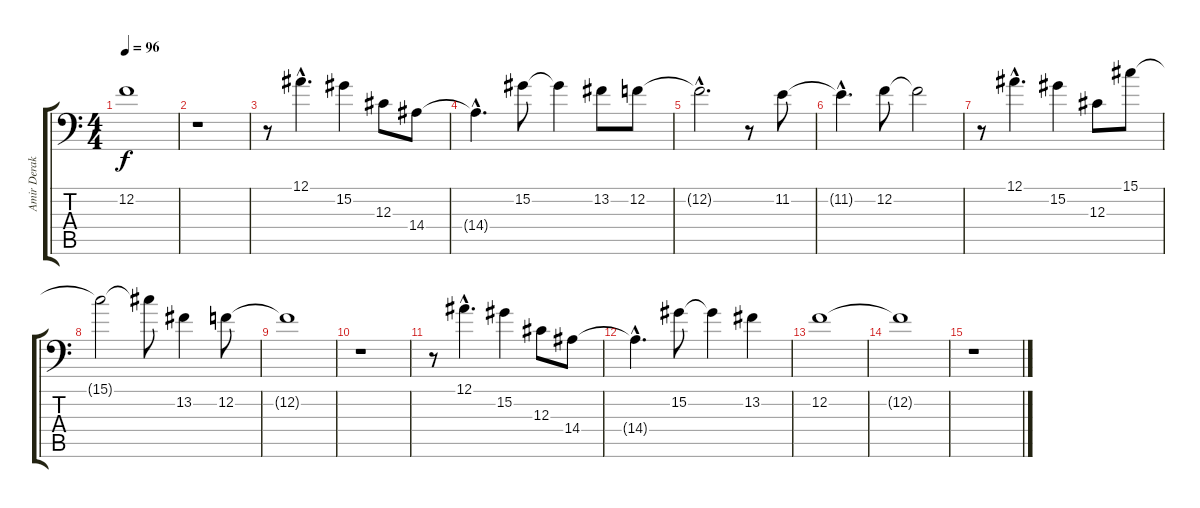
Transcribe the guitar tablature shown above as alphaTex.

\track ("Amir Derakh (Synth) 3" "Amir Derak") {instrument lead1square}
\staff {score tabs}
\tuning (Bb3 F3 Db3 Ab2 Eb2 Bb1) {hide}
\ts (4 4)
\tempo 96
\clef f4
\ks c
12.2{t}.1{dy f} |
r.1 |
r.8 12.1{hac}.4{d} 15.2.4 12.3.8 14.4.8 |
14.4{hac t}.4{d} 15.2.8 15.2{t}.4 13.2.8 12.2.8 |
12.2{hac t}.2{d} r.8 11.2.8 |
11.2{hac t}.4{d} 12.2.8 12.2{t}.2 |
r.8 12.1{hac}.4{d} 15.2.4 12.3.8 15.1.8 |
15.1{t}.2 15.1{t}.8 13.2.4 12.2.8 |
12.2{t}.1 |
r.1 |
r.8 12.1{hac}.4{d} 15.2.4 12.3.8 14.4.8 |
14.4{hac t}.4{d} 15.2.8 15.2{t}.4 13.2.4 |
12.2.1 |
12.2{t}.1 |
r.1
